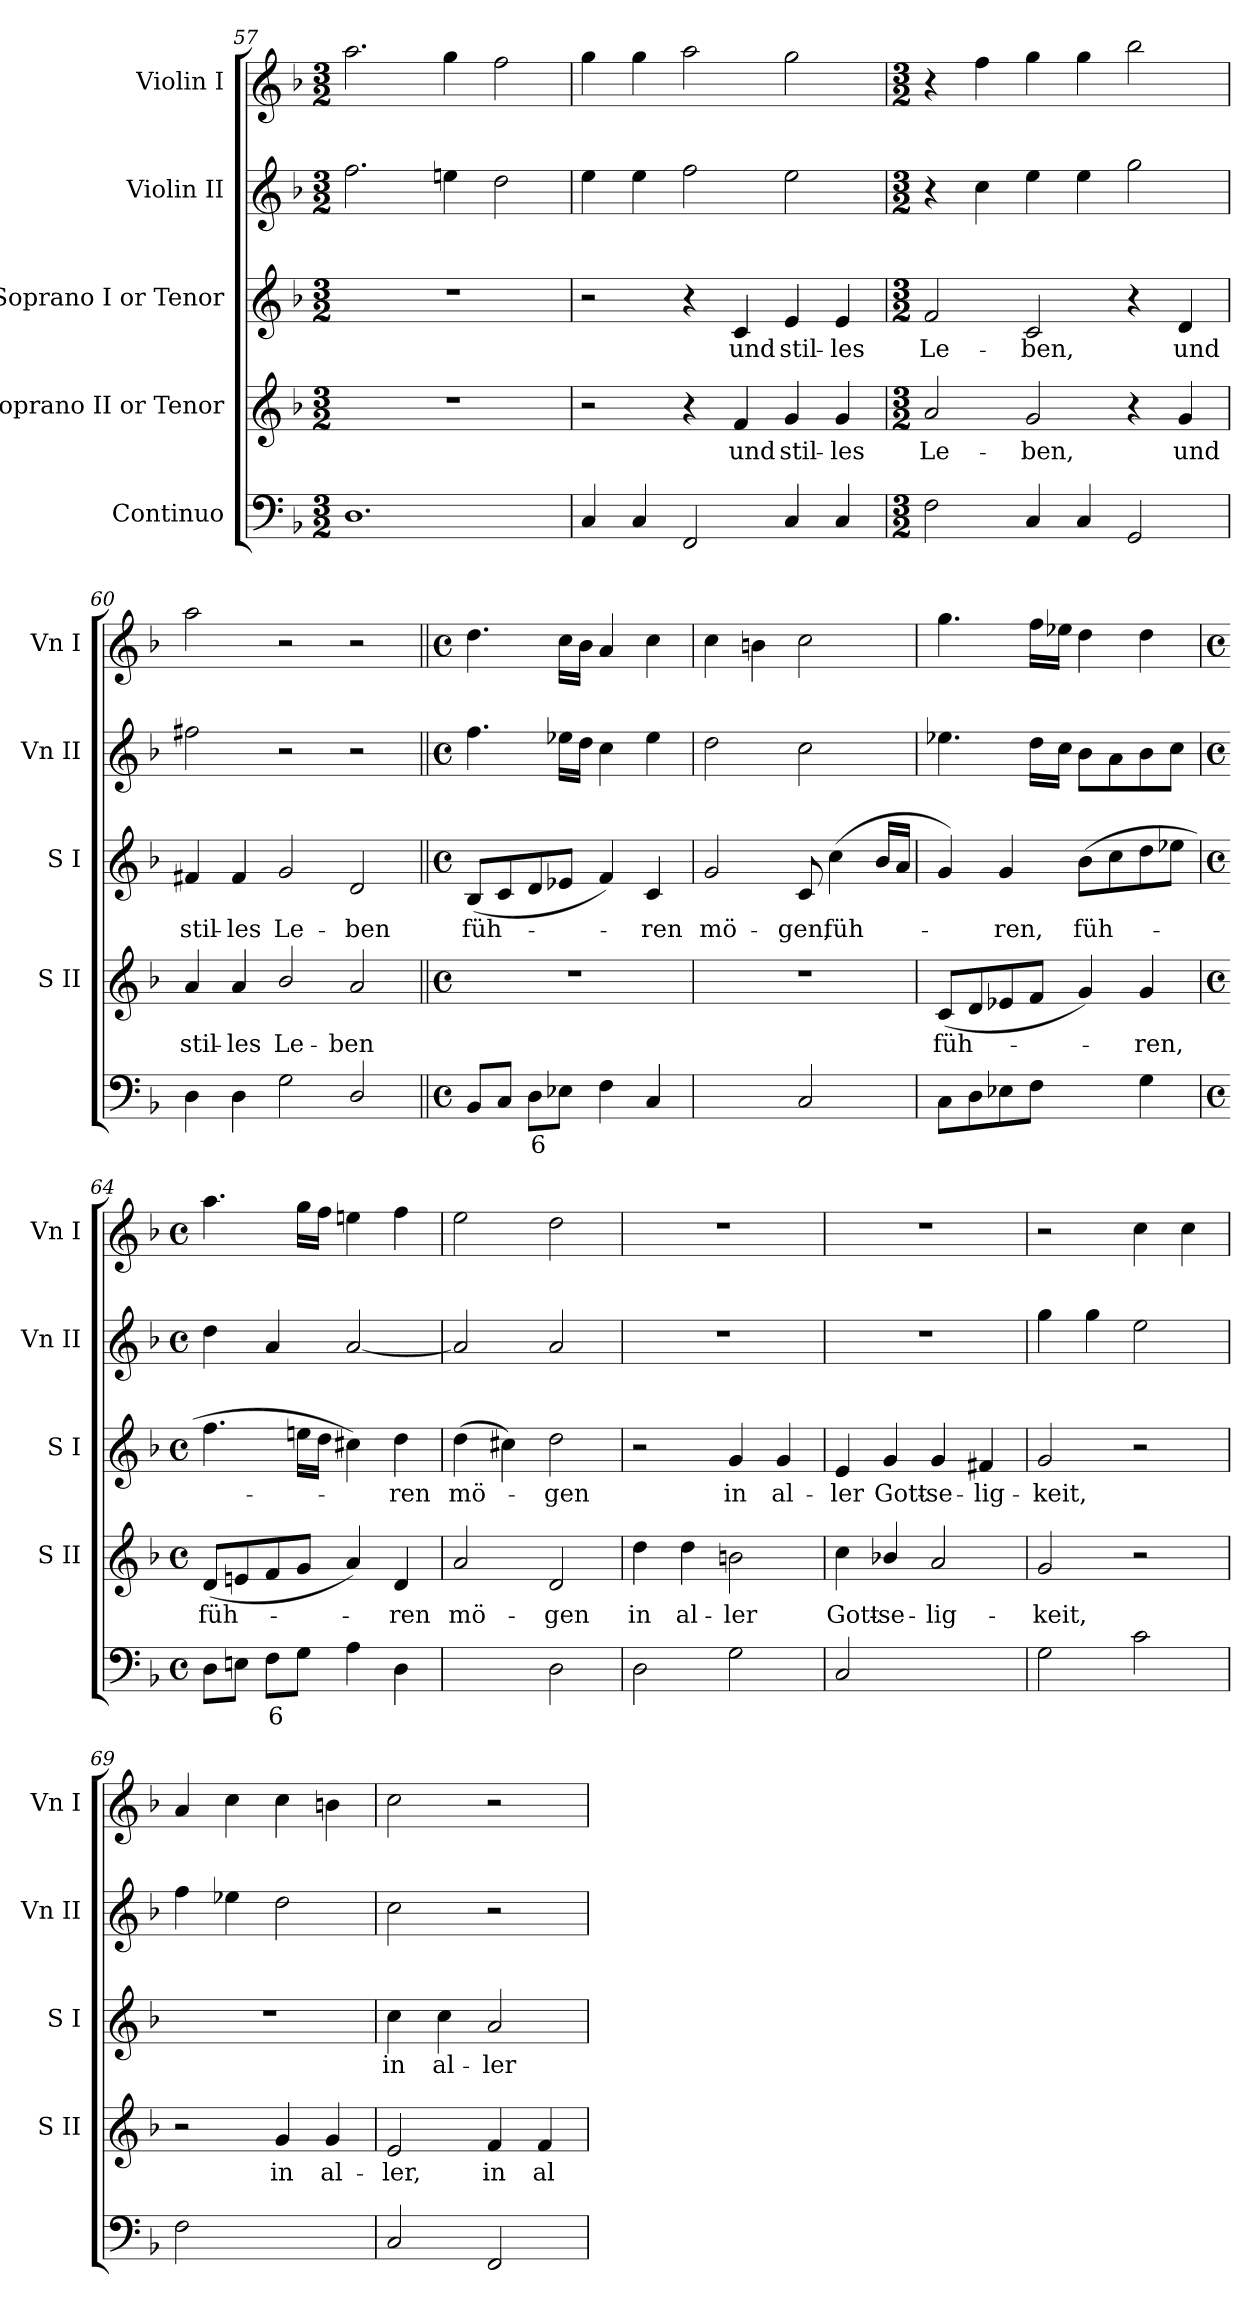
**kern	**text	**kern	**text	**kern	**text	**kern	**kern
*part5	*part5	*part4	*part4	*part3	*part3	*part2	*part1
*staff5	*staff5	*staff4	*staff4	*staff3	*staff3	*staff2	*staff1
*I"Continuo	*	*I"Soprano II or Tenor	*	*I"Soprano I or Tenor	*	*I"Violin II	*I"Violin I
*	*	*I'S II	*	*I'S I	*	*I'Vn II	*I'Vn I
*clefF4	*	*clefG2	*	*clefG2	*	*clefG2	*clefG2
*k[b-]	*	*k[b-]	*	*k[b-]	*	*k[b-]	*k[b-]
*F:	*	*F:	*	*F:	*	*F:	*F:
*M3/2	*	*M3/2	*	*M3/2	*	*M3/2	*M3/2
=57	=57	=57	=57	=57	=57	=57	=57
!	!	!LO:N:vis=1	!	!LO:N:vis=1	!	!	!
1.D	.	1.r	.	1.r	.	2.ff	2.aa
.	.	.	.	.	.	4een\	4gg
.	.	.	.	.	.	2dd	2ff
=58	=58	=58	=58	=58	=58	=58	=58
4C	.	2r	.	2r	.	4ee	4gg
4C	.	.	.	.	.	4ee	4gg
2FF	.	4r	.	4r	.	2ff	2aa
!	!	!	!LO:LY:b	!	!LO:LY:b	!	!
.	.	4f	und	4c	und	.	.
!	!	!	!LO:LY:b	!	!LO:LY:b	!	!
4C	.	4g	stil-	4e	stil-	2ee	2gg
!	!	!	!LO:LY:b	!	!LO:LY:b	!	!
4C	.	4g	-les	4e	-les	.	.
!!LO:LB:g=z
=59	=59	=59	=59	=59	=59	=59	=59
*M3/2	*	*M3/2	*	*M3/2	*	*M3/2	*M3/2
!	!	!	!LO:LY:b	!	!LO:LY:b	!	!
2F	.	2a	Le-	2f	Le-	4r	4r
.	.	.	.	.	.	4cc	4ff
!	!	!	!LO:LY:b	!	!LO:LY:b	!	!
4C	.	2g	-ben,	2c	-ben,	4ee	4gg
4C	.	.	.	.	.	4ee	4gg
2GG	.	4r	.	4r	.	2gg	2bb-
!	!	!	!LO:LY:b	!	!LO:LY:b	!	!
.	.	4g	und	4d	und	.	.
=60	=60	=60	=60	=60	=60	=60	=60
!	!	!	!LO:LY:b	!	!LO:LY:b	!	!
4D	.	4a	stil-	4f#X	stil-	2ff#X	2aa
!	!	!	!LO:LY:b	!	!LO:LY:b	!	!
4D	.	4a	-les	4f#	-les	.	.
!	!	!	!LO:LY:b	!	!LO:LY:b	!	!
2G	.	2b-/	Le-	2g	Le-	2r	2r
!	!	!	!LO:LY:b	!	!LO:LY:b	!	!
2D/	.	2a	-ben	2d	-ben	2r	2r
=61||	=61||	=61||	=61||	=61||	=61||	=61||	=61||
*M4/4	*	*M4/4	*	*M4/4	*	*M4/4	*M4/4
*met(c)	*	*met(c)	*	*met(c)	*	*met(c)	*met(c)
!	!	!	!	!	!LO:LY:b	!	!
8BB-L	.	1r	.	(<8B-L	füh-	4.ff	4.dd
8CJ	.	.	.	8c	.	.	.
!	!LO:LY:b	!	!	!	!	!	!
8DL	6	.	.	8d	.	.	.
8E-XJ	.	.	.	8e-XJ	.	16ee-XLL	16ccLL
.	.	.	.	.	.	16ddJJ	16b-JJ
4F	.	.	.	4f)	.	4cc	4a
!	!	!	!	!	!LO:LY:b	!	!
4C	.	.	.	4c	ren	4ee-	4cc
=62	=62	=62	=62	=62	=62	=62	=62
!	!LO:LY:b	!	!	!	!LO:LY:b	!	!
[4Gyy	4	1r	.	2g	mö-	2dd	4cc
4Gyy]	.	.	.	.	.	.	4bn
!	!	!	!	!	!LO:LY:b	!	!
2C	.	.	.	8c	-gen,	2cc	2cc
!	!	!	!	!	!LO:LY:b	!	!
.	.	.	.	(<4cc	füh-	.	.
.	.	.	.	16b-LL	.	.	.
.	.	.	.	16aJJ	.	.	.
=63	=63	=63	=63	=63	=63	=63	=63
!	!	!	!LO:LY:b	!	!	!	!
8CL	.	(<8cL	füh-	4g)	.	4.ee-X	4.gg
8D	.	8d	.	.	.	.	.
!	!	!	!	!	!LO:LY:b	!	!
8E-X	.	8e-X	.	4g	ren,	.	.
8FJ	.	8fJ	.	.	.	16ddLL	16ffLL
.	.	.	.	.	.	16ccJJ	16ee-XJJ
!	!	!	!	!	!LO:LY:b	!	!
4ryy	.	4g)	.	(>8b-L	füh-	8b-L	4dd
.	.	.	.	8cc	.	8a	.
!	!	!	!LO:LY:b	!	!	!	!
4G	.	4g	ren,	8dd	.	8b-	4dd
.	.	.	.	8ee-XJ	.	8ccJ	.
!!LO:LB:g=z
=64	=64	=64	=64	=64	=64	=64	=64
*M4/4	*	*M4/4	*	*M4/4	*	*M4/4	*M4/4
*met(c)	*	*met(c)	*	*met(c)	*	*met(c)	*met(c)
!	!	!	!LO:LY:b	!	!	!	!
8DL	.	(<8dL	füh-	4.ff	.	4dd	4.aa
8EnJ	.	8en	.	.	.	.	.
!	!LO:LY:b	!	!	!	!	!	!
8FL	6	8f	.	.	.	4a	.
8GJ	.	8gJ	.	16eenLL	.	.	16ggLL
.	.	.	.	16ddJJ	.	.	16ffJJ
4A	.	4a)	.	4cc#X)	.	[2a	4een
!	!	!	!LO:LY:b	!	!LO:LY:b	!	!
4D	.	4d	ren	4dd	ren	.	4ff
=65	=65	=65	=65	=65	=65	=65	=65
!	!LO:LY:b	!	!LO:LY:b	!	!LO:LY:b	!	!
[4Ayy	4	2a	mö-	(>4dd	mö-	2a]	2ee
4Ayy]	.	.	.	4cc#X)	.	.	.
!	!	!	!LO:LY:b	!	!LO:LY:b	!	!
2D	.	2d	-gen	2dd	gen	2a	2dd
=66	=66	=66	=66	=66	=66	=66	=66
!	!	!	!LO:LY:b	!	!	!	!
2D	.	4dd	in	2r	.	1r	1r
!	!	!	!LO:LY:b	!	!	!	!
.	.	4dd	al-	.	.	.	.
!	!	!	!LO:LY:b	!	!LO:LY:b	!	!
2G	.	2bn	-ler	4g	in	.	.
!	!	!	!	!	!LO:LY:b	!	!
.	.	.	.	4g	al-	.	.
=67	=67	=67	=67	=67	=67	=67	=67
!	!	!	!LO:LY:b	!	!LO:LY:b	!	!
2C	.	4cc	Gott-	4e	-ler	1r	1r
!	!	!	!LO:LY:b	!	!LO:LY:b	!	!
.	.	4b-X/	-se-	4g	Gott-	.	.
!	!LO:LY:b	!	!LO:LY:b	!	!LO:LY:b	!	!
[4Dyy	4	2a	-lig-	4g	-se-	.	.
!	!	!	!	!	!LO:LY:b	!	!
4Dyy]	.	.	.	4f#X	-lig-	.	.
=68	=68	=68	=68	=68	=68	=68	=68
!	!	!	!LO:LY:b	!	!LO:LY:b	!	!
2G	.	2g	-keit,	2g	-keit,	4gg	2r
.	.	.	.	.	.	4gg	.
2c	.	2r	.	2r	.	2ee	4cc
.	.	.	.	.	.	.	4cc
=69	=69	=69	=69	=69	=69	=69	=69
2F	.	2r	.	1r	.	4ff	4a
.	.	.	.	.	.	4ee-X	4cc
!	!LO:LY:b	!	!LO:LY:b	!	!	!	!
[4Gyy	4	4g	in	.	.	2dd	4cc
!	!	!	!LO:LY:b	!	!	!	!
4Gyy]	.	4g	al-	.	.	.	4bn
!!LO:LB:g=z
=70	=70	=70	=70	=70	=70	=70	=70
!	!	!	!LO:LY:b	!	!LO:LY:b	!	!
2C	.	2e	-ler,	4cc	in	2cc	2cc
!	!	!	!	!	!LO:LY:b	!	!
.	.	.	.	4cc	al-	.	.
!	!	!	!LO:LY:b	!	!LO:LY:b	!	!
2FF	.	4f	in	2a	-ler	2r	2r
!	!	!	!LO:LY:b	!	!	!	!
.	.	4f	al-	.	.	.	.
=	=	=	=	=	=	=	=
*-	*-	*-	*-	*-	*-	*-	*-
